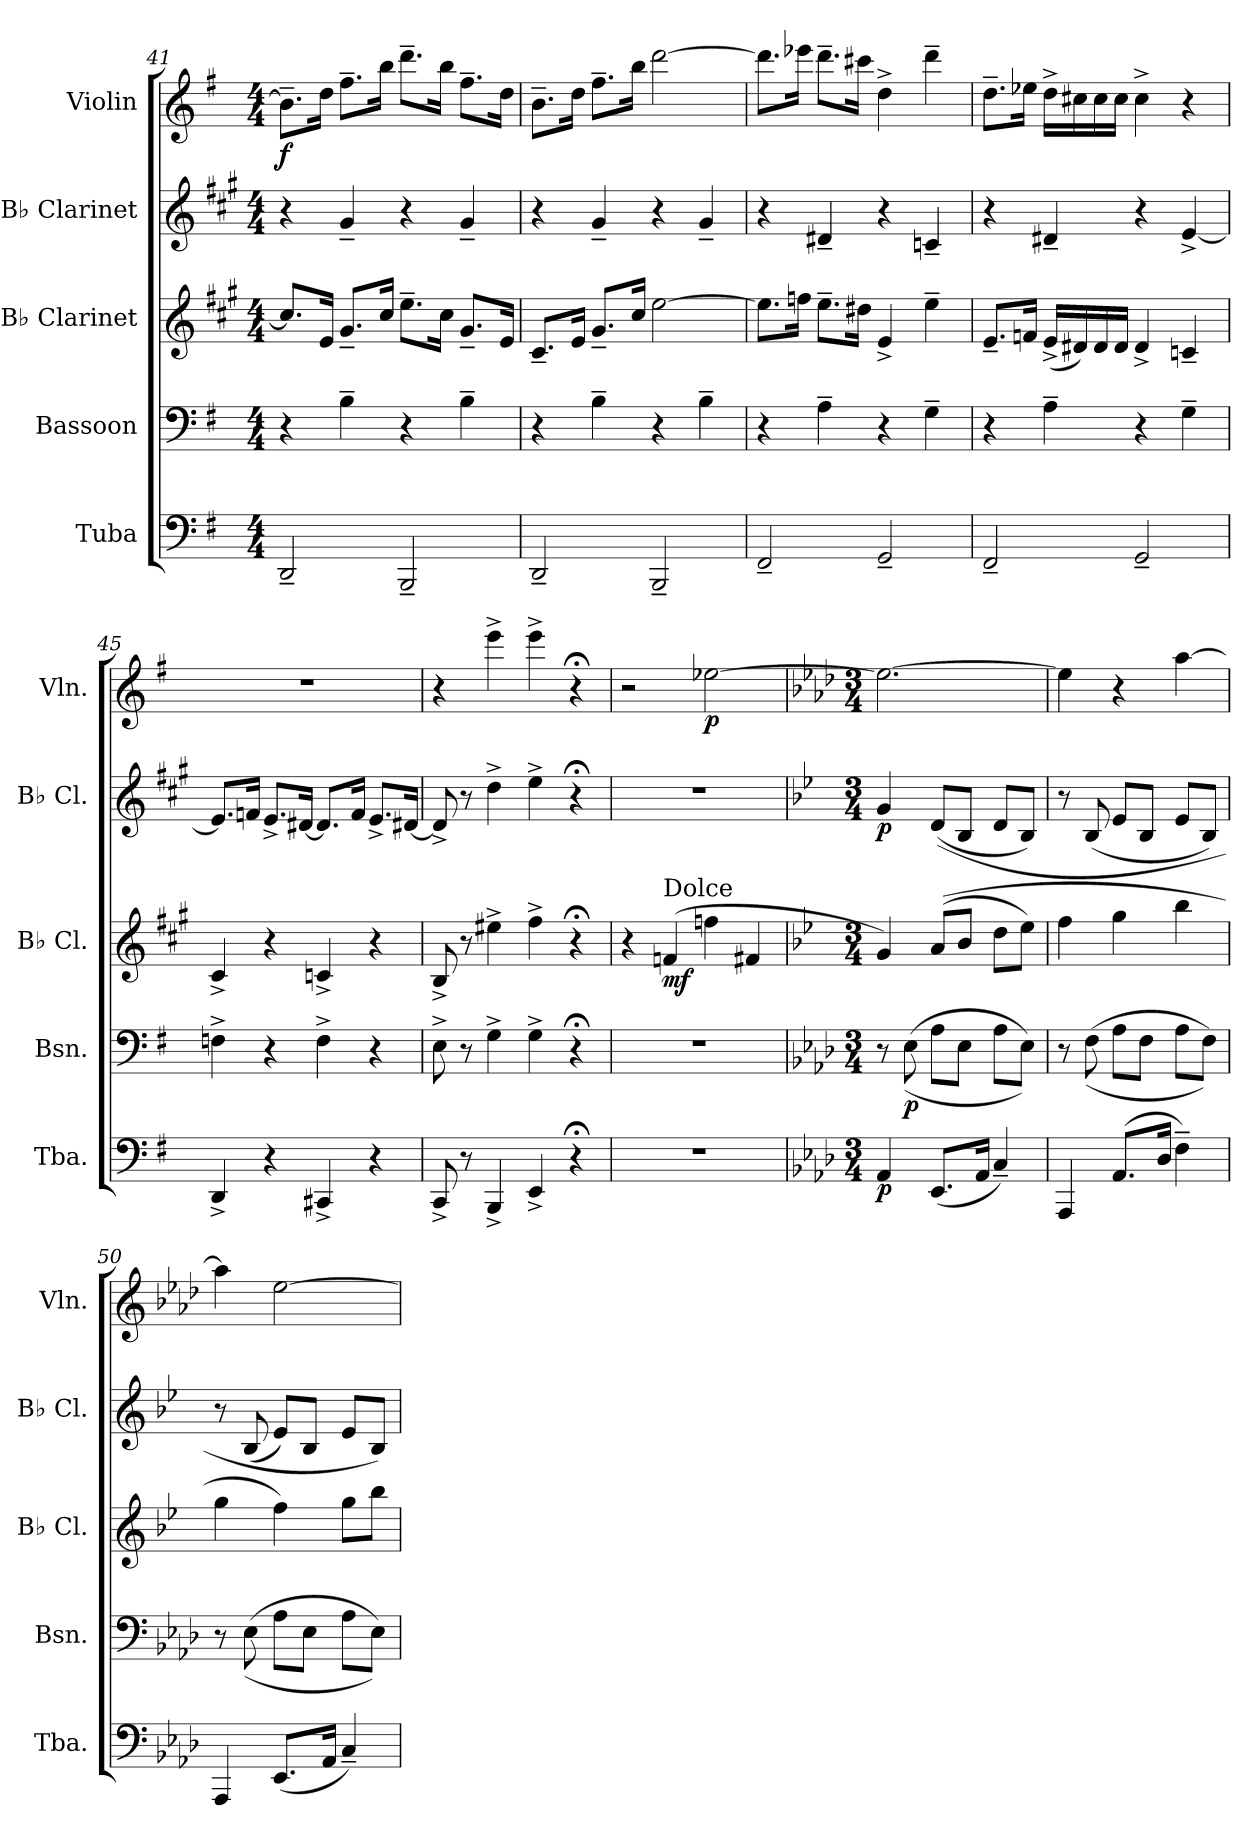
**kern	**dynam	**kern	**dynam	**kern	**dynam	**kern	**dynam	**kern	**dynam
*part5	*part5	*part4	*part4	*part3	*part3	*part2	*part2	*part1	*part1
*staff5	*staff5	*staff4	*staff4	*staff3	*staff3	*staff2	*staff2	*staff1	*staff1
*I"Tuba	*	*I"Bassoon	*	*I"B♭ Clarinet	*	*I"B♭ Clarinet	*	*I"Violin	*
*I'Tba.	*	*I'Bsn.	*	*I'B♭ Cl.	*	*I'B♭ Cl.	*	*I'Vln.	*
*clefF4	*	*clefF4	*	*clefG2	*	*clefG2	*	*clefG2	*
*	*	*	*	*ITrd1c2	*	*ITrd1c2	*	*	*
*k[f#]	*	*k[f#]	*	*k[f#]	*	*k[f#]	*	*k[f#]	*
*M4/4	*	*M4/4	*	*M4/4	*	*M4/4	*	*M4/4	*
=41	=41	=41	=41	=41	=41	=41	=41	=41	=41
!	!	!	!	!	!	!	!	!	!LO:DY:b
2DD~/	.	4r	.	8.b/L]	.	4r	.	8.b~\L]	f
.	.	.	.	16d/Jk	.	.	.	16dd\Jk	.
.	.	4B~\	.	8.f#~/L	.	4f#~/	.	8.ff#~\L	.
.	.	.	.	16b/Jk	.	.	.	16bb\Jk	.
2BBB~/	.	4r	.	8.dd~\L	.	4r	.	8.ddd~\L	.
.	.	.	.	16b\Jk	.	.	.	16bb\Jk	.
.	.	4B~\	.	8.f#~/L	.	4f#~/	.	8.ff#~\L	.
.	.	.	.	16d/Jk	.	.	.	16dd\Jk	.
=42	=42	=42	=42	=42	=42	=42	=42	=42	=42
2DD~/	.	4r	.	8.B~/L	.	4r	.	8.b~\L	.
.	.	.	.	16d/Jk	.	.	.	16dd\Jk	.
.	.	4B~\	.	8.f#~/L	.	4f#~/	.	8.ff#~\L	.
.	.	.	.	16b/Jk	.	.	.	16bb\Jk	.
2BBB~/	.	4r	.	[2dd\	.	4r	.	[2ddd\	.
.	.	4B~\	.	.	.	4f#~/	.	.	.
!!LO:LB:g=z
=43	=43	=43	=43	=43	=43	=43	=43	=43	=43
2FF#~/	.	4r	.	8.dd\L]	.	4r	.	8.ddd\L]	.
.	.	.	.	16ee-X\Jk	.	.	.	16eee-X\Jk	.
.	.	4A~\	.	8.dd~\L	.	4c#X~/	.	8.ddd~\L	.
.	.	.	.	16cc#X\Jk	.	.	.	16ccc#X\Jk	.
2GG~/	.	4r	.	4d^/	.	4r	.	4dd^\	.
.	.	4G~\	.	4dd~\	.	4B-X~/	.	4ddd~\	.
=44	=44	=44	=44	=44	=44	=44	=44	=44	=44
2FF#~/	.	4r	.	8.d~/L	.	4r	.	8.dd~\L	.
.	.	.	.	16e-X/Jk	.	.	.	16ee-X\Jk	.
.	.	4A~\	.	(16d^/LL	.	4c#X~/	.	16dd^\LL	.
.	.	.	.	16c#X/)	.	.	.	16cc#X\	.
.	.	.	.	16c#/	.	.	.	16cc#\	.
.	.	.	.	16c#/JJ	.	.	.	16cc#\JJ	.
2GG~/	.	4r	.	4c#^/	.	4r	.	4cc#^\	.
.	.	4G~\	.	4B-X~/	.	[4d^/	.	4r	.
=45	=45	=45	=45	=45	=45	=45	=45	=45	=45
4DD^/	.	4Fn^\	.	4B^/	.	8.d/L]	.	1r	.
.	.	.	.	.	.	16e-X/Jk	.	.	.
4r	.	4r	.	4r	.	8.d^/L	.	.	.
.	.	.	.	.	.	[16c#X/Jk	.	.	.
4CC#X^/	.	4F^\	.	4B-X^/	.	8.c#/L]	.	.	.
.	.	.	.	.	.	16e-/Jk	.	.	.
4r	.	4r	.	4r	.	8.d^/L	.	.	.
.	.	.	.	.	.	[16c#X/Jk	.	.	.
=46	=46	=46	=46	=46	=46	=46	=46	=46	=46
8CC^/	.	8E^\	.	8A^/	.	8c#^/]	.	4r	.
8r	.	8r	.	8r	.	8r	.	.	.
4BBB^/	.	4G^\	.	4dd#X^\	.	4cc^\	.	4eee^\	.
4EE^/	.	4G^\	.	4ee^\	.	4dd^\	.	4eee^\	.
4r;<	.	4r;<	.	4r;<	.	4r;<	.	4r;<	.
!!LO:PB:g=z
=47	=47	=47	=47	=47	=47	=47	=47	=47	=47
1r	.	1r	.	4r	.	1r	.	2r	.
!	!	!	!	!LO:TX:a:t=Dolce	!	!	!	!	!
!	!	!	!	!	!LO:DY:b	!	!	!	!
.	.	.	.	(4e-X/	mf	.	.	.	.
!	!	!	!	!	!	!	!	!	!LO:DY:b
.	.	.	.	4ee-X\	.	.	.	[2ee-X\	p
.	.	.	.	4en/	.	.	.	.	.
=48	=48	=48	=48	=48	=48	=48	=48	=48	=48
*k[b-e-a-d-]	*	*k[b-e-a-d-]	*	*k[b-e-a-d-]	*	*k[b-e-a-d-]	*	*k[b-e-a-d-]	*
*M3/4	*	*M3/4	*	*M3/4	*	*M3/4	*	*M3/4	*
!	!LO:DY:b	!	!	!	!	!	!LO:DY:b	!	!
4AA-/	p	8r	.	4f/)	.	4f/	p	2.ee-\_	.
!	!	!	!LO:DY:b	!	!	!	!	!	!
.	.	((8E-\	p	.	.	.	.	.	.
(8.EE-/L	.	8A-\L	.	((8g/L	.	((8c/L	.	.	.
.	.	8E-\J	.	8a-/J	.	8A-/J	.	.	.
16AA-/Jk	.	.	.	.	.	.	.	.	.
4C~/)	.	8A-\L	.	8cc\L	.	8c/L	.	.	.
.	.	8E-\J))	.	8dd-\J)	.	8A-/J)	.	.	.
=49	=49	=49	=49	=49	=49	=49	=49	=49	=49
4AAA-/	.	8r	.	4ee-\	.	8r	.	4ee-\]	.
.	.	((8F\	.	.	.	(8A-/	.	.	.
(8.AA-/L	.	8A-\L	.	4ff\	.	8d-/L	.	4r	.
.	.	8F\J	.	.	.	8A-/J	.	.	.
16D-/Jk	.	.	.	.	.	.	.	.	.
4F~\)	.	8A-\L	.	4aa-\	.	8d-/L	.	[4aa-\	.
.	.	8F\J))	.	.	.	8A-/J)	.	.	.
=50	=50	=50	=50	=50	=50	=50	=50	=50	=50
4AAA-/	.	8r	.	4ff\	.	8r	.	4aa-\]	.
.	.	((8E-\	.	.	.	(8A-/	.	.	.
(8.EE-/L	.	8A-\L	.	4ee-\)	.	8d-/L)	.	[2ee-\	.
.	.	8E-\J	.	.	.	8A-/J	.	.	.
16AA-/Jk	.	.	.	.	.	.	.	.	.
4C~/)	.	8A-\L	.	8ff\L	.	8d-/L	.	.	.
.	.	8E-\J))	.	8aa-\J	.	8A-/J)	.	.	.
=	=	=	=	=	=	=	=	=	=
*-	*-	*-	*-	*-	*-	*-	*-	*-	*-
